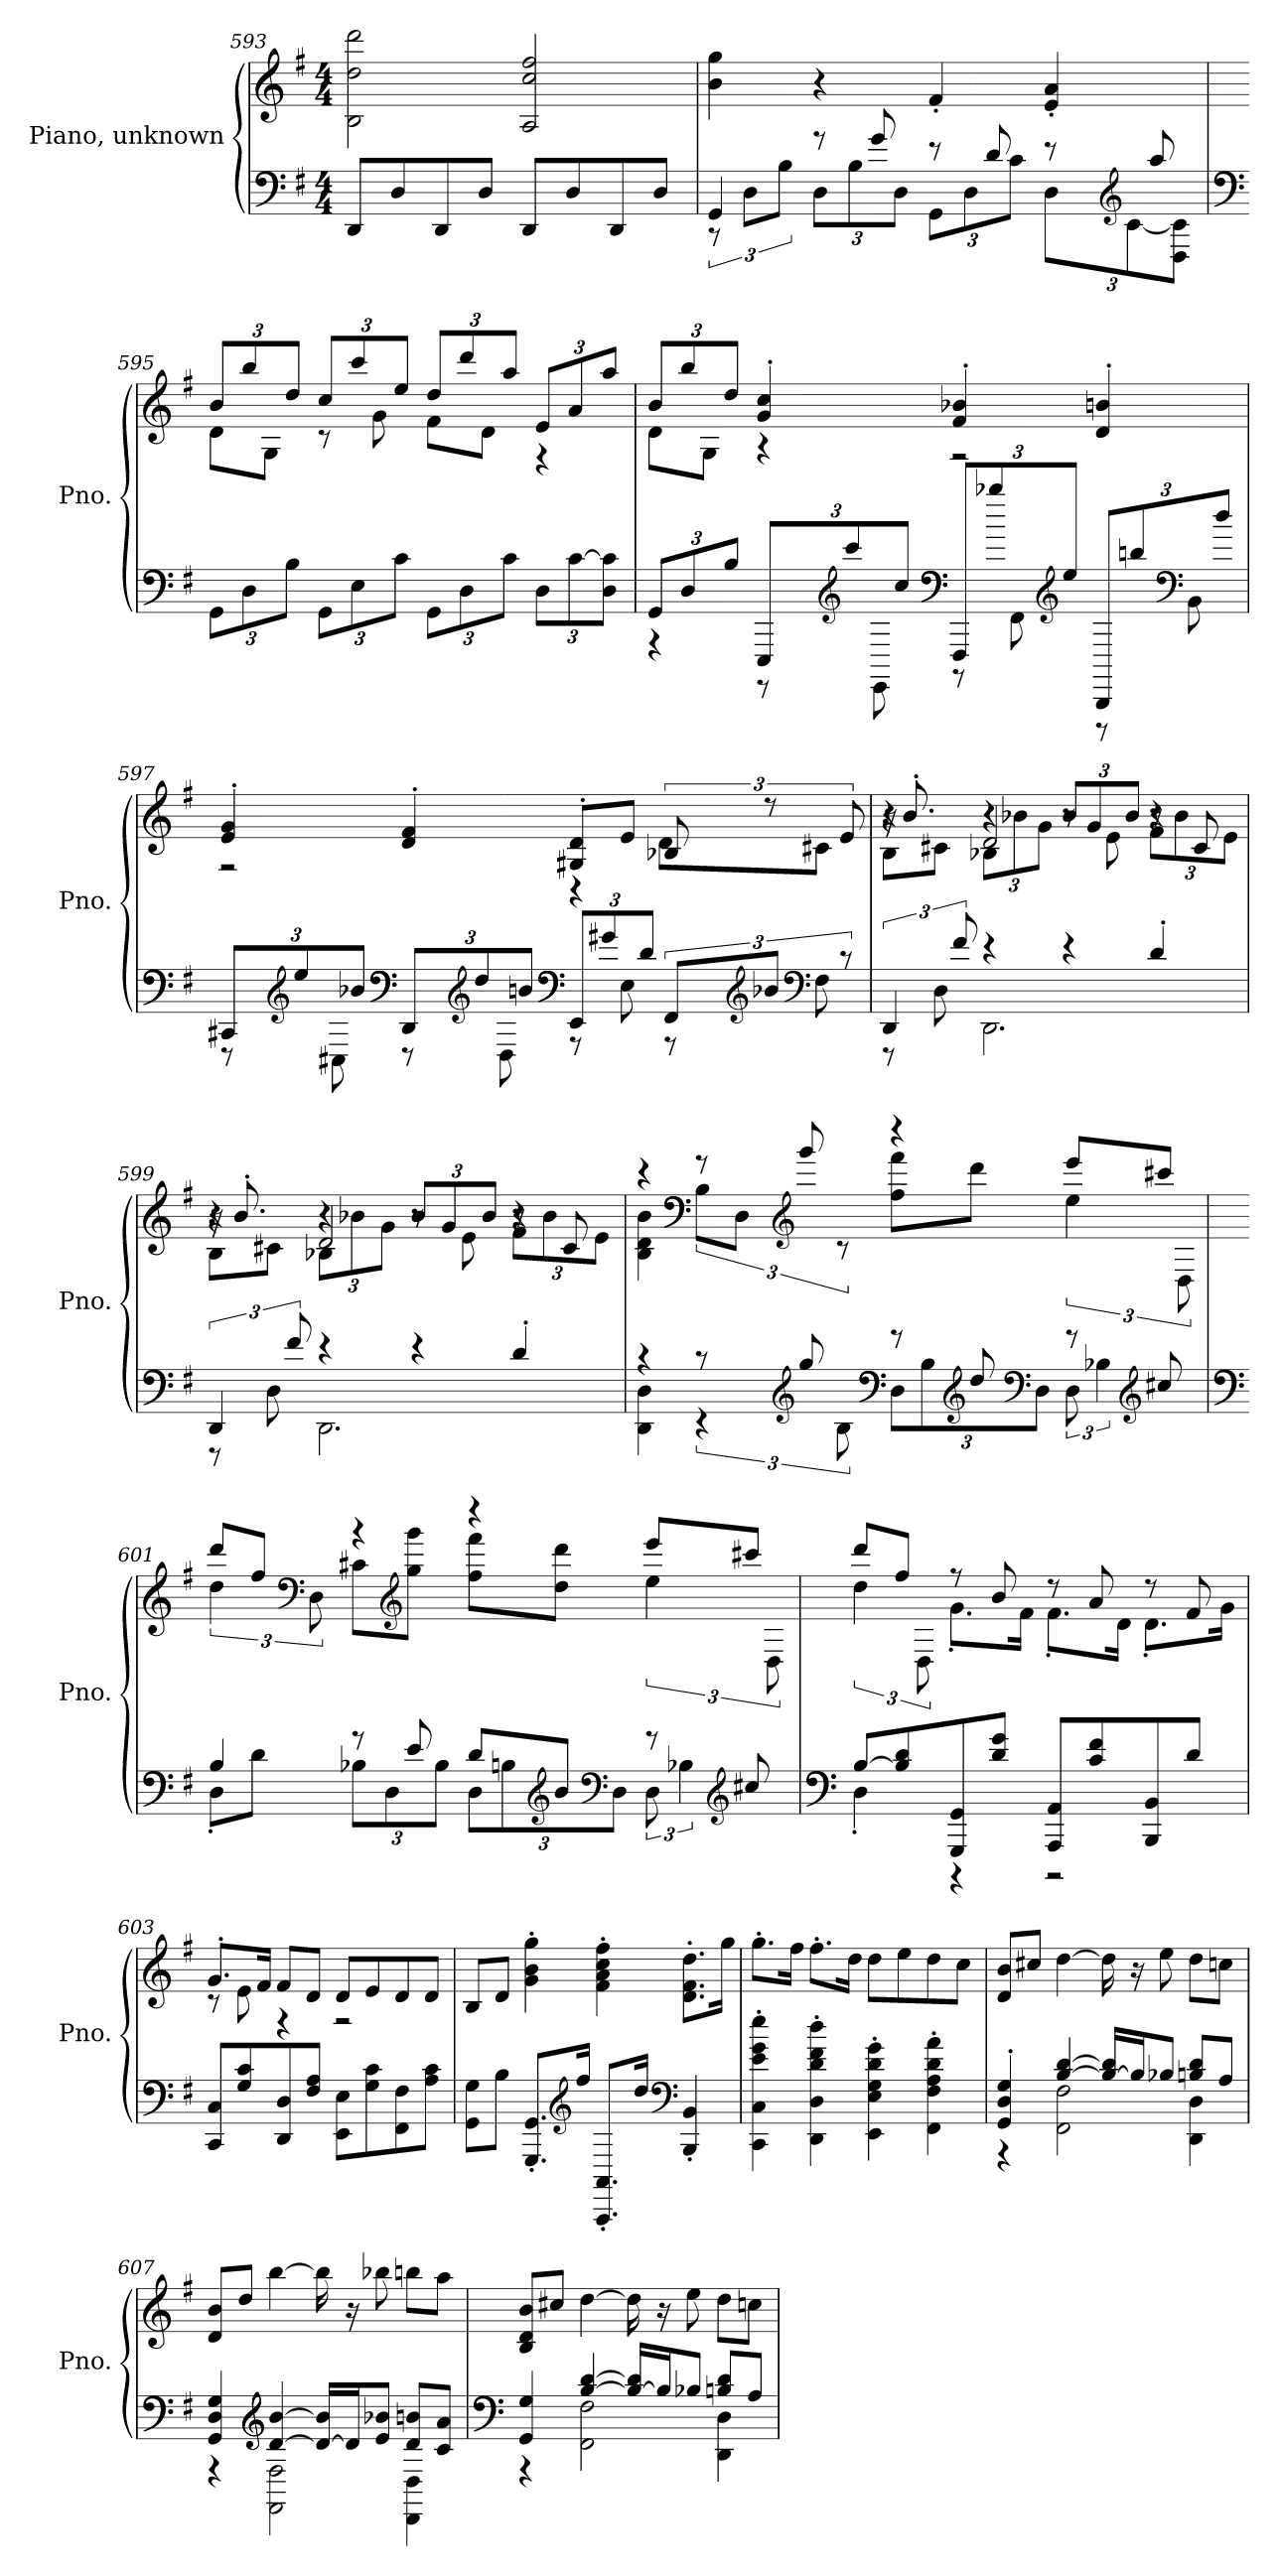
**kern	**kern
*part1	*part1
*staff2	*staff1
*I"Piano, unknown	*
*I'Pno.	*
*clefF4	*clefG2
*k[f#]	*k[f#]
*M4/4	*M4/4
=593	=593
8DD/L	2B\ 2dd\ 2ddd\
8D/	.
8DD/	.
8D/J	.
8DD/L	2A/ 2cc/ 2ff#/
8D/	.
8DD/	.
8D/J	.
=594	=594
*^	*
4GG/	12r	4b\ 4gg\
.	12D\L	.
.	12B\J	.
*	*Xbrackettup	*
8r	12D\L	4r
.	12B\	.
8g/	.	.
.	12D\J	.
8r	12GG\L	4f#'/
.	12D\	.
8d/	.	.
.	12c\J	.
8r	12D\L	4e/' 4a/'
*clefG2	*	*
.	[12c\	.
8aa/	.	.
.	12D\ 12c\]J	.
*v	*v	*
!!LO:LB:g=z
=595	=595
*clefF4	*
*	*Xbrackettup
*	*^
12GG\L	12b/L	8d\L
12D\	12bb/	.
.	.	8G\J
12B\J	12dd/J	.
12GG\L	12cc/L	8r
12E\	12ccc/	.
.	.	8g\
12c\J	12ee/J	.
12GG\L	12dd/L	8f#\L
12D\	12ddd/	.
.	.	8d\J
12c\J	12aa/J	.
12D\L	12e/L	4r
[12c\	12a/	.
12D\ 12c\]J	12aa/J	.
=596	=596	=596
*^	*	*
12GG/L	4r	12b/L	8d\L
12D/	.	12bb/	.
.	.	.	8G\J
12B/J	.	12dd/J	.
12EEE/L	8r	4g/' 4cc/'	4r
*clefG2	*	*	*
12ccc/	.	.	.
.	8EE\	.	.
12cc/J	.	.	.
*clefF4	*	*	*
12FFF#/L	8r	4f#/' 4b-X/'	2r
12bb-X/	.	.	.
.	8FF#\	.	.
*clefG2	*	*	*
12ee/J	.	.	.
12BBB/L	8r	4d/' 4bn/'	.
12bbn/	.	.	.
*clefF4	*	*	*
.	8BB\	.	.
12dd/J	.	.	.
!!LO:LB:g=z	!!
=597	=597	=597	=597
12CC#X/L	8r	4e/' 4g/'	2r
*clefG2	*	*	*
12ee/	.	.	.
.	8C#X\	.	.
12b-X/J	.	.	.
*clefF4	*	*	*
12DD/L	8r	4d/' 4f#/'	.
*clefG2	*	*	*
12dd/	.	.	.
.	8D\	.	.
12bn/J	.	.	.
*clefF4	*	*	*
12EE/L	8r	8G#X/' 8d/'L	4r
12g#X/	.	.	.
.	8E\	8e/J	.
12d/J	.	.	.
*brackettup	*	*brackettup	*
12FF#/L	8r	12B-X/	8d\L
*clefG2	*	*	*
12b-X/J	.	12r	.
*clefF4	*	*	*
.	8F#\	.	8c#X\J
12r	.	12e/	.
!!LO:PB:g=z
=598	=598	=598	=598
*	*	*	*^
6DD/	8r	16r	8B\L	4r
.	.	8.b'/	.	.
.	8D\	.	8c#X\J	.
12f#/	.	.	.	.
*	*	*	*Xbrackettup	*
4r	2.DD\	4r	12B-X\L	2d/
.	.	.	12b-X\	.
.	.	.	12g\J	.
4r	.	12b-/L	8r	.
.	.	12g/	.	.
.	.	.	8e\	.
.	.	12b-/J	.	.
4d'/	.	8r	12f#\L	4r
.	.	.	12b-\	.
.	.	8c#/	.	.
.	.	.	12e\J	.
=599	=599	=599	=599	=599
6DD/	8r	16r	8B\L	4r
.	.	8.b'/	.	.
.	8D\	.	8c#X\J	.
12f#/	.	.	.	.
4r	2.DD\	4r	12B-X\L	2d/
.	.	.	12b-X\	.
.	.	.	12g\J	.
4r	.	12b-/L	8r	.
.	.	12g/	.	.
.	.	.	8e\	.
.	.	12b-/J	.	.
4d'/	.	8r	12f#\L	4r
.	.	.	12b-\	.
.	.	8c#/	.	.
.	.	.	12e\J	.
*	*	*	*v	*v
!!LO:LB:g=z
=600	=600	=600	=600
4r	4DD\ 4D\	4r	4B\ 4d\ 4b\
*	*	*clefF4	*
*	*	*	*brackettup
8r	6r	8r	12B\L
.	.	.	12D\J
*clefG2	*	*clefG2	*
8gg/	.	8ggg/	.
.	12B\	.	12r
*clefF4	*	*	*
*	*Xbrackettup	*	*
8r	12D\L	4r	8ff#\ 8fff#\L
.	12B\	.	.
*clefG2	*	*	*
8dd/	.	.	8ddd\J
*clefF4	*	*	*
.	12D\J	.	.
*	*brackettup	*	*
8r	12D\	8eee/L	6ee\
.	6B-X\	.	.
*clefG2	*	*	*
8cc#X/	.	8ccc#X/J	.
.	.	.	12D\
!!LO:LB:g=z	!!
=601	=601	=601	=601
*clefF4	*	*	*
4B/	8D'\L	8ddd/L	6dd\
.	8d\J	8ff#/J	.
*	*	*clefF4	*
.	.	.	12D\
*	*Xbrackettup	*	*
8r	12B-X\L	4r	8c#X\L
.	12D\	.	.
*	*	*clefG2	*
8e/	.	.	8gg\ 8ggg\J
.	12B-\J	.	.
8d/L	12D\L	4r	8ff#\ 8fff#\L
.	12Bn\	.	.
*clefG2	*	*	*
8b/J	.	.	8dd\ 8ddd\J
*clefF4	*	*	*
.	12D\J	.	.
*	*brackettup	*	*
8r	12D\	8eee/L	6ee\
.	6B-X\	.	.
*clefG2	*	*	*
8cc#X/	.	8ccc#X/J	.
.	.	.	12D\
=602	=602	=602	=602
*clefF4	*	*	*
[8B/L	4D'\	8ddd/L	6dd\
8B/] 8d/	.	8ff#/J	.
.	.	.	12D\
8GGG/ 8GG/	4r	8r	8.g'\L
8d/ 8g/J	.	8b/	.
.	.	.	16f#\Jk
8AAA/ 8AA/L	2r	8r	8.f#'\L
8c/ 8f#/	.	8a/	.
.	.	.	16d\Jk
8BBB/ 8BB/	.	8r	8.d'\L
8d/J	.	8f#/	.
.	.	.	16g\Jk
*v	*v	*	*
!!LO:LB:g=z	!!
=603	=603	=603
8CC/ 8C/L	8.g'/L	8r
8G/ 8c/	.	8e\
.	16f#/Jk	.
8DD/ 8D/	8f#/L	4r
8F#/ 8A/J	8d/J	.
8EE\ 8E\L	8d/L	2r
8G\ 8c\	8e/	.
8FF#\ 8F#\	8d/	.
8A\ 8c\J	8d/J	.
*	*v	*v
=604	=604
8GG\ 8G\L	8B/L
8B\J	8d/J
8.GGG/' 8.GG/'L	4g\' 4b\' 4gg\'
*clefG2	*
16ff#/Jk	.
8.AAA/' 8.AA/'L	4f#\' 4a\' 4cc\' 4ff#\'
16dd/Jk	.
*clefF4	*
4BBB/' 4BB/'	8.d\' 8.f#\' 8.dd\'L
.	16gg\Jk
=605	=605
4CC\' 4C\' 4e\' 4g\' 4ee\'	8.gg'\L
.	16ff#\Jk
4DD\' 4D\' 4d\' 4f#\' 4dd\'	8.ff#'\L
.	16dd\Jk
4EE\' 4E\' 4G\' 4d\' 4g\'	8dd\L
.	8ee\
4FF#\' 4F#\' 4A\' 4d\' 4a\'	8dd\
.	8cc\J
=606	=606
*^	*
4GG/' 4D/' 4G/'	4r	8d/ 8b/L
.	.	8cc#X/J
[4B/ [4d/	2FF#\ 2F#\	[4dd\
16B/_ 16d/]LL	.	16dd\]
16B/J]	.	16r
8B-X/J	.	8ee\
8Bn/ 8d/L	4DD\ 4D\	8dd\L
8A/J	.	8ccn\J
!!LO:LB:g=z
=607	=607	=607
4GG/ 4D/ 4G/	4r	8d/ 8b/L
.	.	8dd/J
*clefG2	*	*
[4d/ [4b/	2FF#\ 2F#\	[4bb\
16d/_ 16b/]LL	.	16bb\]
16d/J]	.	16r
8e/ 8b-X/J	.	8bb-X\
8d/ 8bn/L	4DD\ 4D\	8bbn\L
8c/ 8a/J	.	8aa\J
=608	=608	=608
*clefF4	*	*
4GG/ 4G/	4r	8B/ 8d/ 8b/L
.	.	8cc#X/J
[4B/ [4d/	2FF#\ 2F#\	[4dd\
16B/_ 16d/]LL	.	16dd\]
16B/J]	.	16r
8B-X/J	.	8ee\
8Bn/ 8d/L	4DD\ 4D\	8dd\L
8A/J	.	8ccn\J
*v	*v	*
=	=
*-	*-
